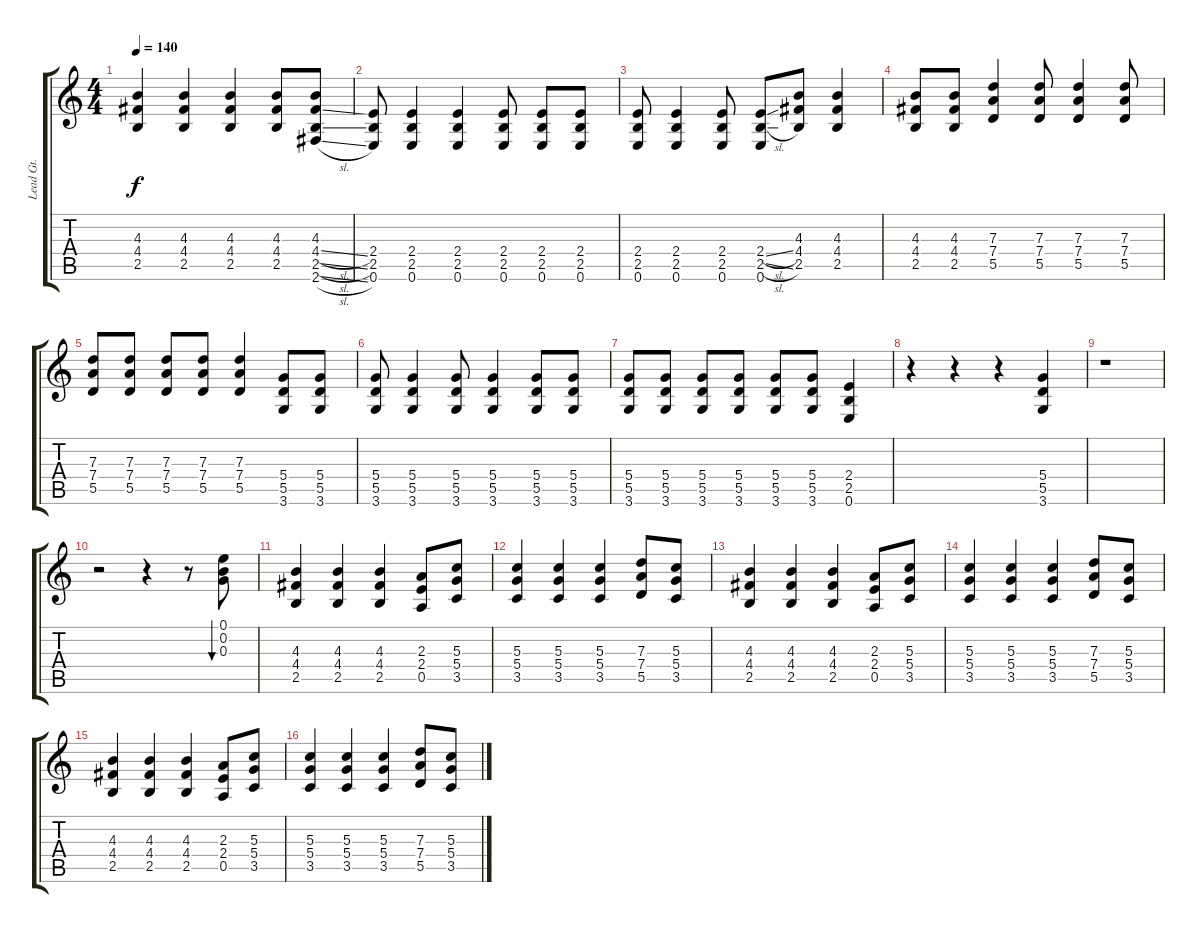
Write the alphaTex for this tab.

\track ("Lead Gt." "Lead Gt.") {instrument distortionguitar}
\staff {score tabs}
\tuning (E4 B3 G3 D3 A2 E2) {hide}
\ts (4 4)
\tempo 140
\clef g2
\ks c
(4.3 4.4 2.5).4{dy f} (4.3 4.4 2.5).4 (4.3 4.4 2.5).4 (4.3 4.4 2.5).8 (4.3 4.4{sl} 2.5{sl} 2.6{sl}).8 |
(2.4 2.5 0.6).8 (2.4 2.5 0.6).4 (2.4 2.5 0.6).4 (2.4 2.5 0.6).8 (2.4 2.5 0.6).8 (2.4 2.5 0.6).8 |
(2.4 2.5 0.6).8 (2.4 2.5 0.6).4 (2.4 2.5 0.6).8 (2.4{sl} 2.5{sl} 0.6).8 (4.3 4.4 2.5).8 (4.3 4.4 2.5).4 |
(4.3 4.4 2.5).8 (4.3 4.4 2.5).8 (7.3 7.4 5.5).4 (7.3 7.4 5.5).8 (7.3 7.4 5.5).4 (7.3 7.4 5.5).8 |
(7.3 7.4 5.5).8 (7.3 7.4 5.5).8 (7.3 7.4 5.5).8 (7.3 7.4 5.5).8 (7.3 7.4 5.5).4 (5.4 5.5 3.6).8 (5.4 5.5 3.6).8 |
(5.4 5.5 3.6).8 (5.4 5.5 3.6).4 (5.4 5.5 3.6).8 (5.4 5.5 3.6).4 (5.4 5.5 3.6).8 (5.4 5.5 3.6).8 |
(5.4 5.5 3.6).8 (5.4 5.5 3.6).8 (5.4 5.5 3.6).8 (5.4 5.5 3.6).8 (5.4 5.5 3.6).8 (5.4 5.5 3.6).8 (2.4 2.5 0.6).4 |
r.4 r.4 r.4 (5.4 5.5 3.6).4 |
r.1 |
r.2 r.4 r.8 (0.1 0.2 0.3).8{bu 120} |
(4.3 4.4 2.5).4 (4.3 4.4 2.5).4 (4.3 4.4 2.5).4 (2.3 2.4 0.5).8 (5.3 5.4 3.5).8 |
(5.3 5.4 3.5).4 (5.3 5.4 3.5).4 (5.3 5.4 3.5).4 (7.3 7.4 5.5).8 (5.3 5.4 3.5).8 |
(4.3 4.4 2.5).4 (4.3 4.4 2.5).4 (4.3 4.4 2.5).4 (2.3 2.4 0.5).8 (5.3 5.4 3.5).8 |
(5.3 5.4 3.5).4 (5.3 5.4 3.5).4 (5.3 5.4 3.5).4 (7.3 7.4 5.5).8 (5.3 5.4 3.5).8 |
(4.3 4.4 2.5).4 (4.3 4.4 2.5).4 (4.3 4.4 2.5).4 (2.3 2.4 0.5).8 (5.3 5.4 3.5).8 |
(5.3 5.4 3.5).4 (5.3 5.4 3.5).4 (5.3 5.4 3.5).4 (7.3 7.4 5.5).8 (5.3 5.4 3.5).8
